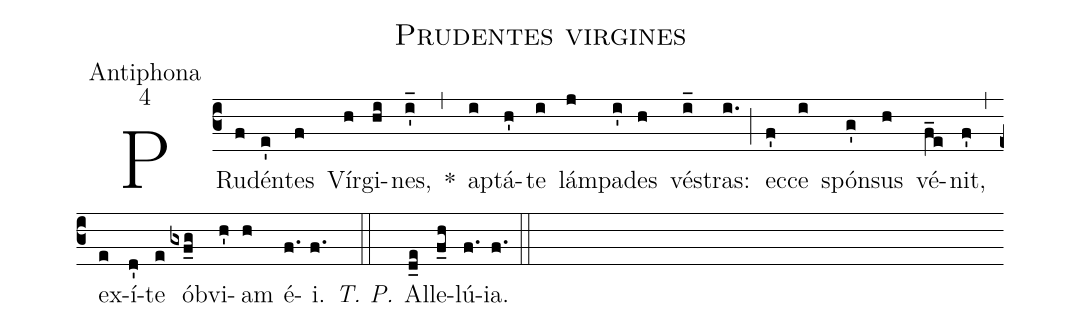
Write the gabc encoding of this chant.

name:Prudentes virgines;
office-part:Antiphona;
mode:4;
%%
(c3) PRu(f)dén(e')tes(f) Vír(h)gi(hi)nes,(i'_) *(,) a(i)ptá(h')te(i) lám(j)pa(i')des(h) vé(i_)stras:(i.) (;) ec(f')ce(i) spón(g')sus(h) vé(f_e)nit,(f') (,) ex(e)í(d')te(e) ób(gxf_g)vi(h')am(h) é(f.)i.(f.) <i>T. P.</i>(::) Al(d_e)le(f_h)lú(f.)ia.(f.) (::)
